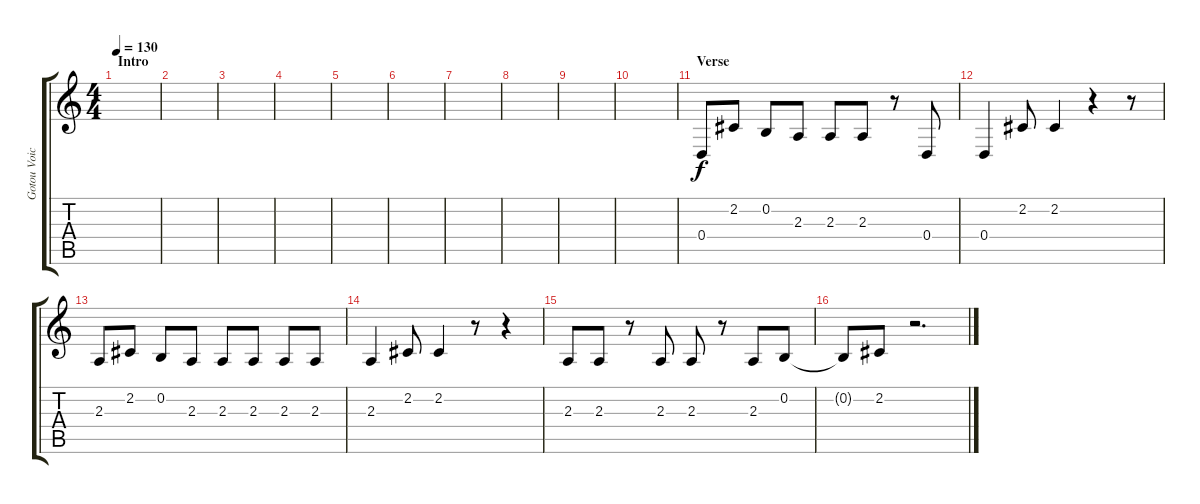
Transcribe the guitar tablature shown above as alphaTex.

\track ("Gotou Voice" "Gotou Voic") {instrument flute}
\staff {score tabs}
\tuning (E4 B3 G3 D3 A2 E2) {hide}
\ts (4 4)
\section ("" "Intro")
\tempo 130
\clef g2
\ks c
|
|
|
|
|
|
|
|
|
|
\section ("" "Verse")
0.4.8 2.2.8 0.2.8 2.3.8 2.3.8 2.3.8 r.8 0.4.8 |
0.4.4 2.2.8 2.2.4 r.4 r.8 |
2.3.8 2.2.8 0.2.8 2.3.8 2.3.8 2.3.8 2.3.8 2.3.8 |
2.3.4 2.2.8 2.2.4 r.8 r.4 |
2.3.8 2.3.8 r.8 2.3.8 2.3.8 r.8 2.3.8 0.2.8 |
0.2{t}.8 2.2.8 r.2{d}
